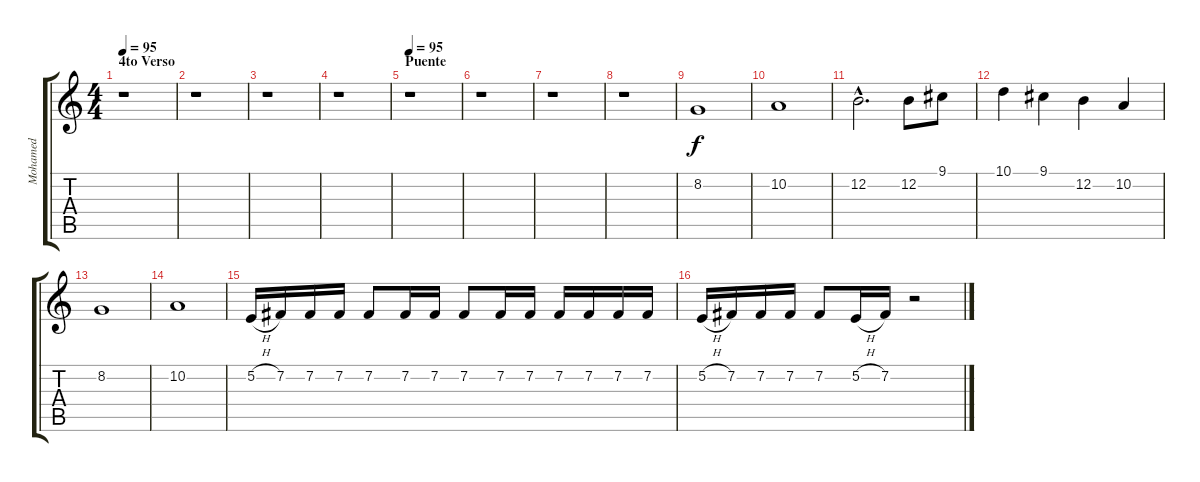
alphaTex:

\track ("Mohamed" "Mohamed") {instrument violin}
\staff {score tabs}
\tuning (E4 B3 G3 D3 A2 E2) {hide}
\ts (4 4)
\section ("" "4to Verso")
\tempo 95
\clef g2
\ks c
r.1{dy f} |
r.1 |
r.1 |
r.1 |
\section ("" "Puente")
\tempo 95
r.1 |
r.1 |
r.1 |
r.1 |
8.2.1 |
10.2.1 |
12.2{hac}.2{d} 12.2.8 9.1.8 |
10.1.4 9.1.4 12.2.4 10.2.4 |
8.2.1 |
10.2.1 |
5.2{h}.16 7.2.16 7.2.16 7.2.16 7.2.8 7.2.16 7.2.16 7.2.8 7.2.16 7.2.16 7.2.16 7.2.16 7.2.16 7.2.16 |
5.2{h}.16 7.2.16 7.2.16 7.2.16 7.2.8 5.2{h}.16 7.2.16 r.2
